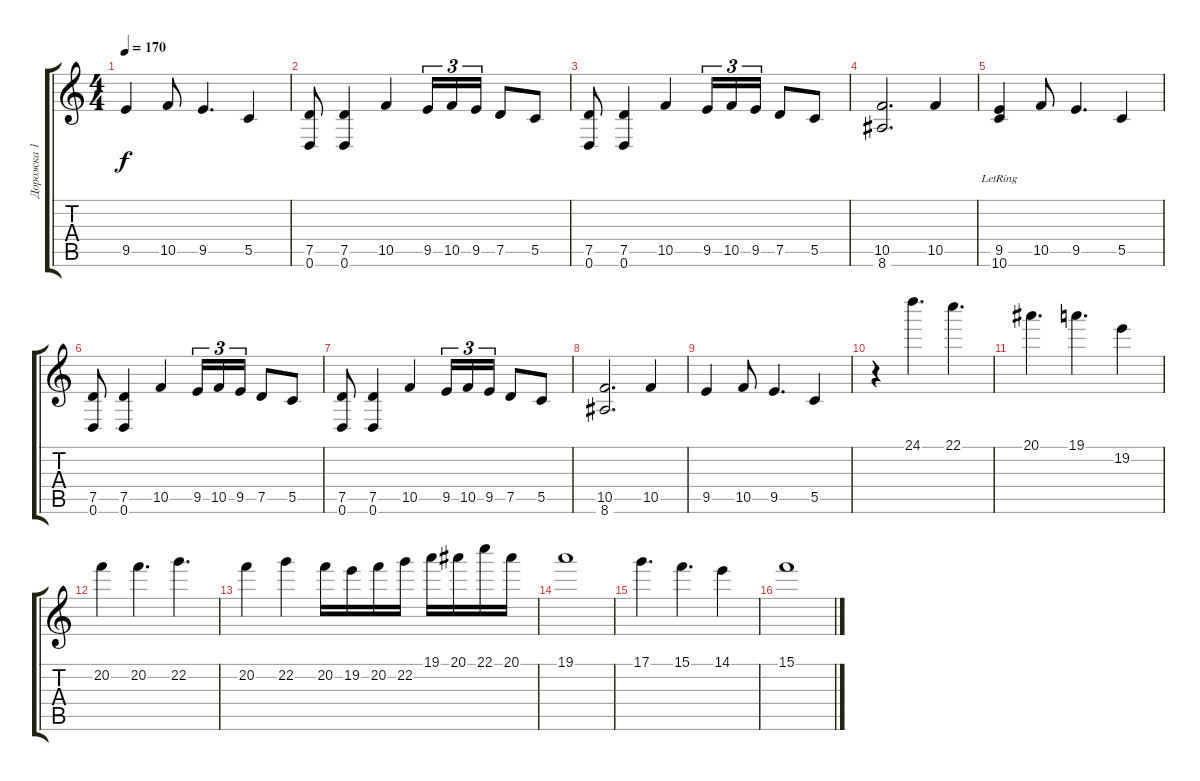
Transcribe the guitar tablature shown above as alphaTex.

\track ("Дорожка 1" "Дорожка 1") {instrument distortionguitar}
\staff {score tabs}
\tuning (D4 A3 F3 C3 G2 D2) {hide}
\ts (4 4)
\tempo 170
\clef g2
\ks c
9.5.4{dy f} 10.5.8 9.5.4{d} 5.5.4 |
(7.5 0.6).8 (7.5 0.6).4 10.5.4 9.5.16{tu (3 2)} 10.5.16{tu (3 2)} 9.5.16{tu (3 2)} 7.5.8 5.5.8 |
(7.5 0.6).8 (7.5 0.6).4 10.5.4 9.5.16{tu (3 2)} 10.5.16{tu (3 2)} 9.5.16{tu (3 2)} 7.5.8 5.5.8 |
(10.5 8.6).2{d} 10.5.4 |
(9.5 10.6{lr}).4 10.5.8 9.5.4{d} 5.5.4 |
(7.5 0.6).8 (7.5 0.6).4 10.5.4 9.5.16{tu (3 2)} 10.5.16{tu (3 2)} 9.5.16{tu (3 2)} 7.5.8 5.5.8 |
(7.5 0.6).8 (7.5 0.6).4 10.5.4 9.5.16{tu (3 2)} 10.5.16{tu (3 2)} 9.5.16{tu (3 2)} 7.5.8 5.5.8 |
(10.5 8.6).2{d} 10.5.4 |
9.5.4 10.5.8 9.5.4{d} 5.5.4 |
r.4 24.1.4{d} 22.1.4{d} |
20.1.4{d} 19.1.4{d} 19.2.4 |
20.2.4 20.2.4{d} 22.2.4{d} |
20.2.4 22.2.4 20.2.16 19.2.16 20.2.16 22.2.16 19.1.16 20.1.16 22.1.16 20.1.16 |
19.1.1 |
17.1.4{d} 15.1.4{d} 14.1.4 |
15.1.1
